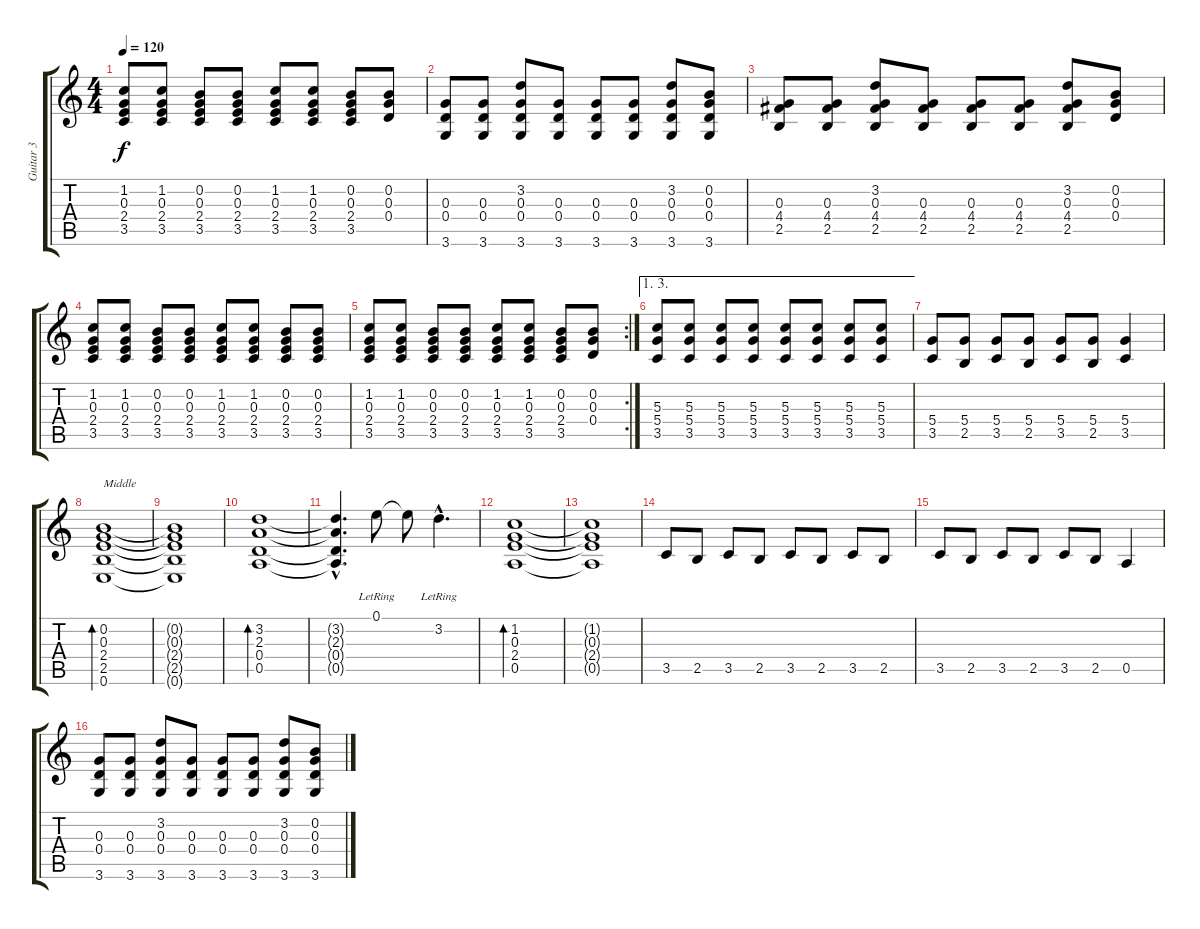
\track ("Guitar 3" "Guitar 3") {instrument distortionguitar}
\staff {score tabs}
\tuning (E4 B3 G3 D3 A2 E2) {hide}
\ts (4 4)
\tempo 120
\clef g2
\ks c
(1.2 0.3 2.4 3.5).8{dy f} (1.2 0.3 2.4 3.5).8 (0.2 0.3 2.4 3.5).8 (0.2 0.3 2.4 3.5).8 (1.2 0.3 2.4 3.5).8 (1.2 0.3 2.4 3.5).8 (0.2 0.3 2.4 3.5).8 (0.2 0.3 0.4).8 |
(0.3 0.4 3.6).8 (0.3 0.4 3.6).8 (3.2 0.3 0.4 3.6).8 (0.3 0.4 3.6).8 (0.3 0.4 3.6).8 (0.3 0.4 3.6).8 (3.2 0.3 0.4 3.6).8 (0.2 0.3 0.4 3.6).8 |
(0.3 4.4 2.5).8 (0.3 4.4 2.5).8 (3.2 0.3 4.4 2.5).8 (0.3 4.4 2.5).8 (0.3 4.4 2.5).8 (0.3 4.4 2.5).8 (3.2 0.3 4.4 2.5).8 (0.2 0.3 0.4).8 |
(1.2 0.3 2.4 3.5).8 (1.2 0.3 2.4 3.5).8 (0.2 0.3 2.4 3.5).8 (0.2 0.3 2.4 3.5).8 (1.2 0.3 2.4 3.5).8 (1.2 0.3 2.4 3.5).8 (0.2 0.3 2.4 3.5).8 (0.2 0.3 2.4 3.5).8 |
\rc 2
(1.2 0.3 2.4 3.5).8 (1.2 0.3 2.4 3.5).8 (0.2 0.3 2.4 3.5).8 (0.2 0.3 2.4 3.5).8 (1.2 0.3 2.4 3.5).8 (1.2 0.3 2.4 3.5).8 (0.2 0.3 2.4 3.5).8 (0.2 0.3 0.4).8 |
\ae (1 3)
(5.3 5.4 3.5).8 (5.3 5.4 3.5).8 (5.3 5.4 3.5).8 (5.3 5.4 3.5).8 (5.3 5.4 3.5).8 (5.3 5.4 3.5).8 (5.3 5.4 3.5).8 (5.3 5.4 3.5).8 |
(5.4 3.5).8 (5.4 2.5).8 (5.4 3.5).8 (5.4 2.5).8 (5.4 3.5).8 (5.4 2.5).8 (5.4 3.5).4 |
(0.2 0.3 2.4 2.5 0.6).1{bd 240 txt "Middle"} |
(0.2{t} 0.3{t} 2.4{t} 2.5{t} 0.6{t}).1 |
(3.2 2.3 0.4 0.5).1{bd 240} |
(3.2{hac t} 2.3{hac t} 0.4{hac t} 0.5{hac t}).4{d} 0.1{lr}.8 0.1{t}.8 3.2{hac lr}.4{d} |
(1.2 0.3 2.4 0.5).1{bd 240} |
(1.2{t} 0.3{t} 2.4{t} 0.5{t}).1 |
3.5.8 2.5.8 3.5.8 2.5.8 3.5.8 2.5.8 3.5.8 2.5.8 |
3.5.8 2.5.8 3.5.8 2.5.8 3.5.8 2.5.8 0.5.4 |
(0.3 0.4 3.6).8 (0.3 0.4 3.6).8 (3.2 0.3 0.4 3.6).8 (0.3 0.4 3.6).8 (0.3 0.4 3.6).8 (0.3 0.4 3.6).8 (3.2 0.3 0.4 3.6).8 (0.2 0.3 0.4 3.6).8
